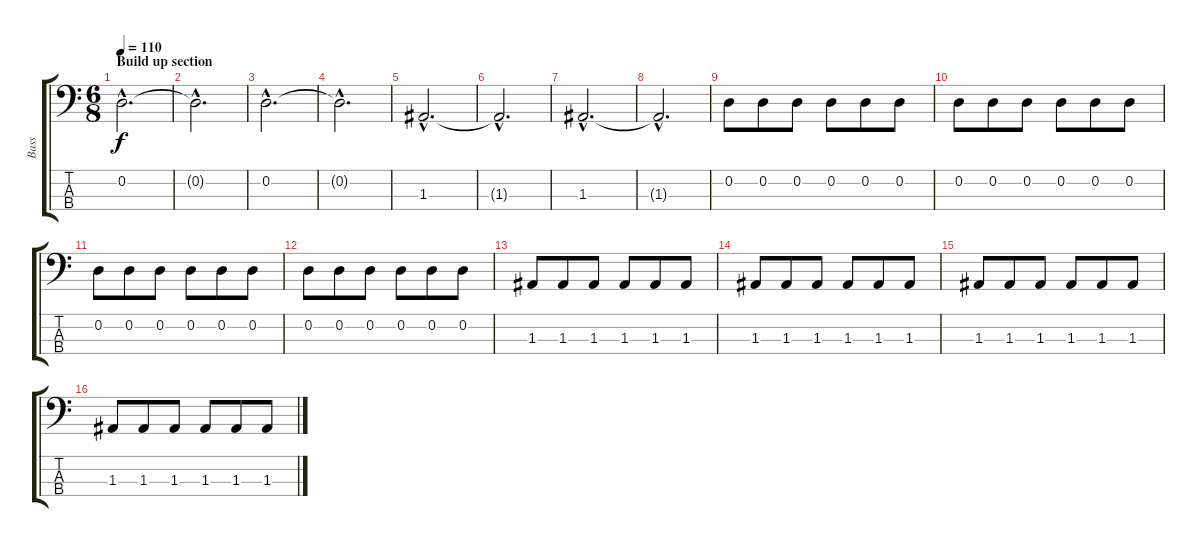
\track ("Bass" "Bass") {instrument electricbasspick}
\staff {score tabs}
\tuning (G2 D2 A1 E1) {hide}
\ts (6 8)
\section ("" "Build up section")
\tempo 110
\clef f4
\ks c
0.2{hac}.2{d dy f} |
0.2{hac t}.2{d} |
0.2{hac}.2{d} |
0.2{hac t}.2{d} |
1.3{hac}.2{d} |
1.3{hac t}.2{d} |
1.3{hac}.2{d} |
1.3{hac t}.2{d} |
0.2.8 0.2.8 0.2.8 0.2.8 0.2.8 0.2.8 |
0.2.8 0.2.8 0.2.8 0.2.8 0.2.8 0.2.8 |
0.2.8 0.2.8 0.2.8 0.2.8 0.2.8 0.2.8 |
0.2.8 0.2.8 0.2.8 0.2.8 0.2.8 0.2.8 |
1.3.8 1.3.8 1.3.8 1.3.8 1.3.8 1.3.8 |
1.3.8 1.3.8 1.3.8 1.3.8 1.3.8 1.3.8 |
1.3.8 1.3.8 1.3.8 1.3.8 1.3.8 1.3.8 |
1.3.8 1.3.8 1.3.8 1.3.8 1.3.8 1.3.8
